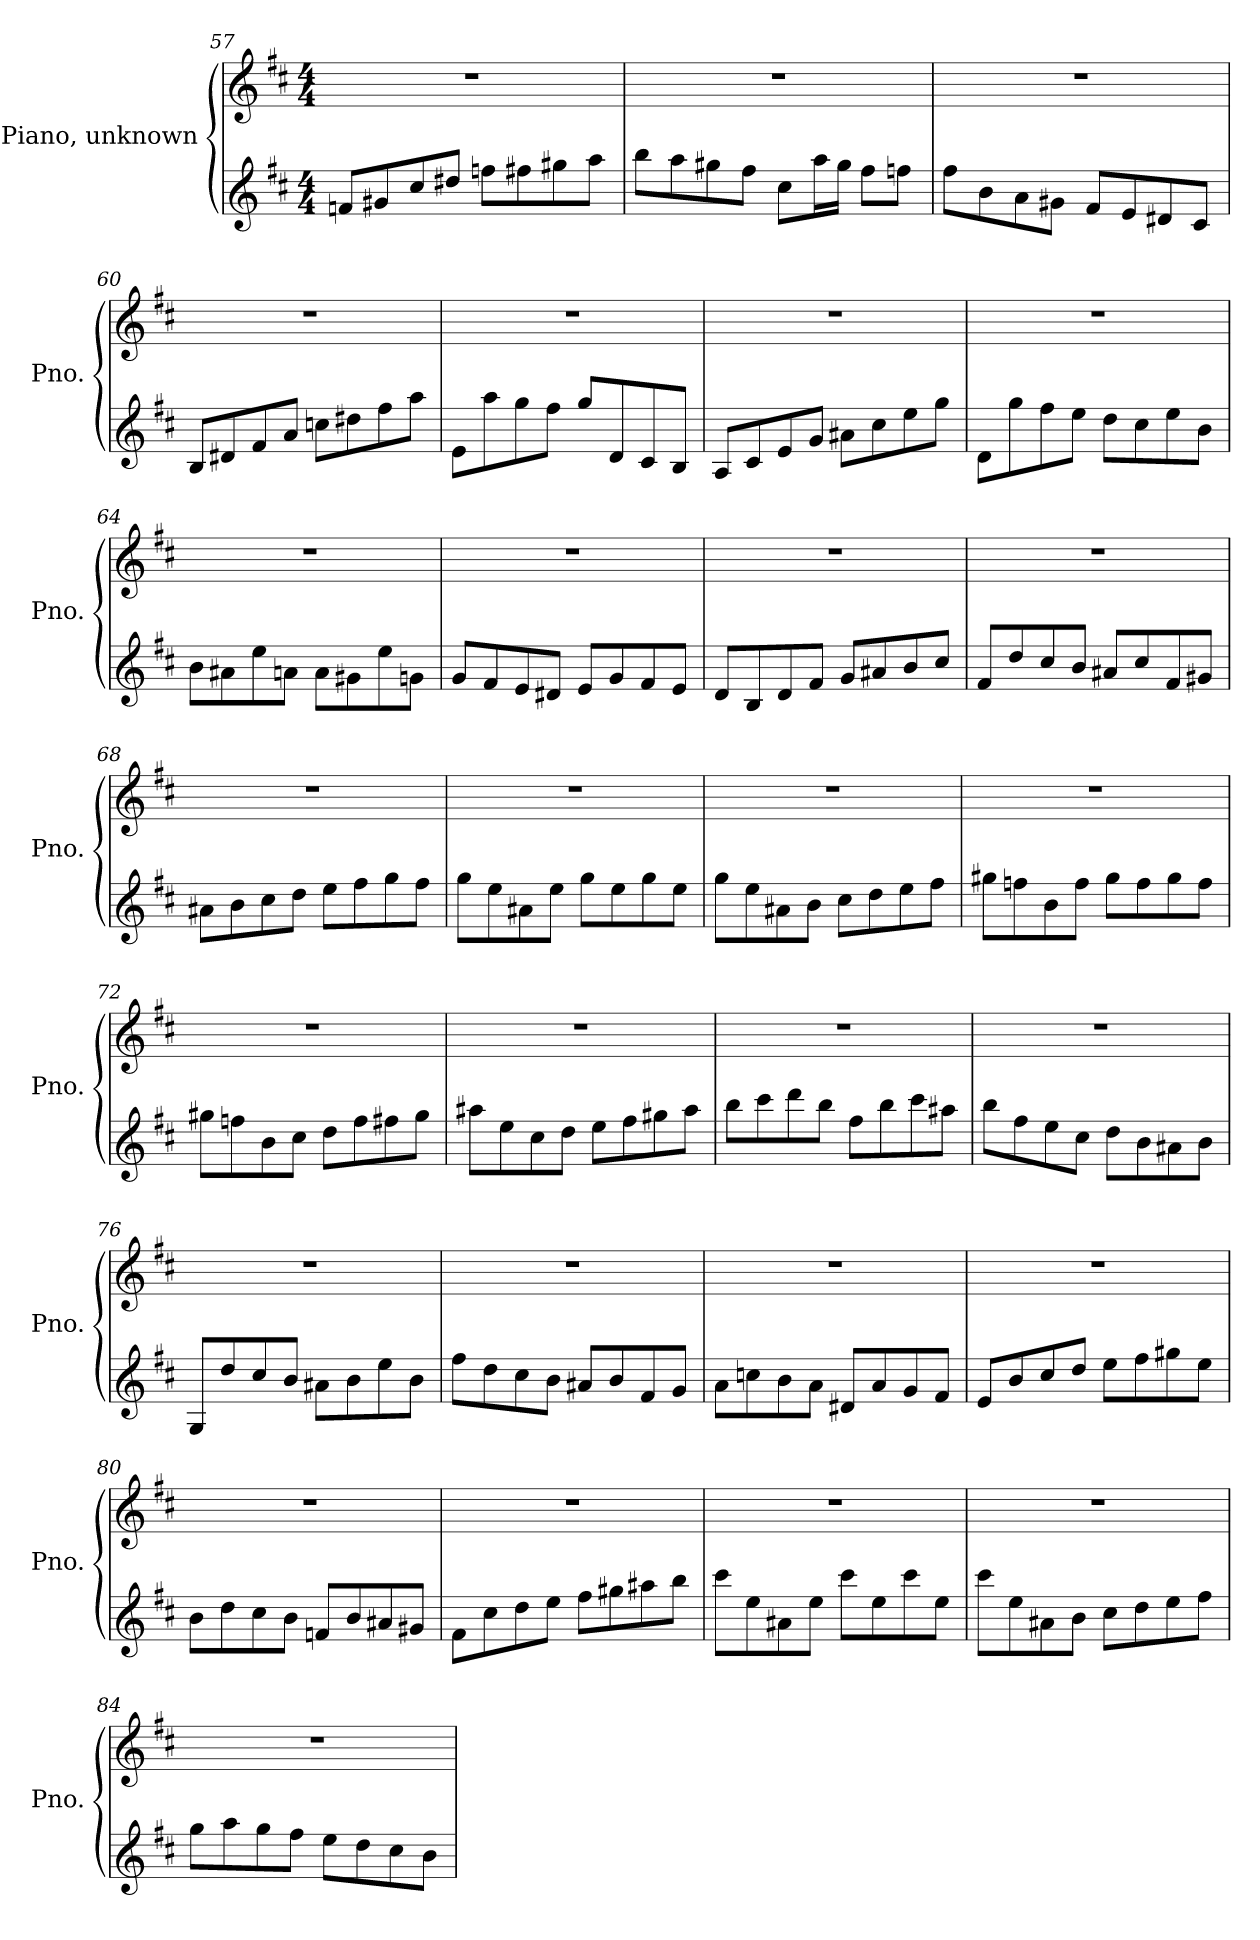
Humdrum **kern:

**kern	**kern
*part1	*part1
*staff2	*staff1
*I"Piano, unknown	*
*I'Pno.	*
!!LO:PB:g=z
*clefG2	*clefG2
*k[f#c#]	*k[f#c#]
*M4/4	*M4/4
=57	=57
8fn/L	1r
8g#X/	.
8cc#/	.
8dd#X/J	.
8ffn\L	.
8ff#X\	.
8gg#X\	.
8aa\J	.
=58	=58
8bb\L	1r
8aa\	.
8gg#X\	.
8ff#\J	.
8cc#\L	.
16aa\L	.
16gg#\JJ	.
8ff#\L	.
8ffn\J	.
=59	=59
8ff#\L	1r
8b\	.
8a\	.
8g#X\J	.
8f#/L	.
8e/	.
8d#X/	.
8c#/J	.
!!LO:LB:g=z
=60	=60
8B/L	1r
8d#X/	.
8f#/	.
8a/J	.
8ccn\L	.
8dd#X\	.
8ff#\	.
8aa\J	.
=61	=61
8e\L	1r
8aa\	.
8gg\	.
8ff#\J	.
8gg/L	.
8d/	.
8c#/	.
8B/J	.
=62	=62
8A/L	1r
8c#/	.
8e/	.
8g/J	.
8a#X\L	.
8cc#\	.
8ee\	.
8gg\J	.
=63	=63
8d\L	1r
8gg\	.
8ff#\	.
8ee\J	.
8dd\L	.
8cc#\	.
8ee\	.
8b\J	.
!!LO:LB:g=z
=64	=64
8b\L	1r
8a#X\	.
8ee\	.
8an\J	.
8a\L	.
8g#X\	.
8ee\	.
8gn\J	.
=65	=65
8g/L	1r
8f#/	.
8e/	.
8d#X/J	.
8e/L	.
8g/	.
8f#/	.
8e/J	.
=66	=66
8d/L	1r
8B/	.
8d/	.
8f#/J	.
8g/L	.
8a#X/	.
8b/	.
8cc#/J	.
=67	=67
8f#/L	1r
8dd/	.
8cc#/	.
8b/J	.
8a#X/L	.
8cc#/	.
8f#/	.
8g#X/J	.
!!LO:LB:g=z
=68	=68
8a#X\L	1r
8b\	.
8cc#\	.
8dd\J	.
8ee\L	.
8ff#\	.
8gg\	.
8ff#\J	.
=69	=69
8gg\L	1r
8ee\	.
8a#X\	.
8ee\J	.
8gg\L	.
8ee\	.
8gg\	.
8ee\J	.
=70	=70
8gg\L	1r
8ee\	.
8a#X\	.
8b\J	.
8cc#\L	.
8dd\	.
8ee\	.
8ff#\J	.
=71	=71
8gg#X\L	1r
8ffn\	.
8b\	.
8ff\J	.
8gg#\L	.
8ff\	.
8gg#\	.
8ff\J	.
!!LO:LB:g=z
=72	=72
8gg#X\L	1r
8ffn\	.
8b\	.
8cc#\J	.
8dd\L	.
8ff\	.
8ff#X\	.
8gg#\J	.
=73	=73
8aa#X\L	1r
8ee\	.
8cc#\	.
8dd\J	.
8ee\L	.
8ff#\	.
8gg#X\	.
8aa#\J	.
=74	=74
8bb\L	1r
8ccc#\	.
8ddd\	.
8bb\J	.
8ff#\L	.
8bb\	.
8ccc#\	.
8aa#X\J	.
=75	=75
8bb\L	1r
8ff#\	.
8ee\	.
8cc#\J	.
8dd\L	.
8b\	.
8a#X\	.
8b\J	.
!!LO:LB:g=z
=76	=76
8G/L	1r
8dd/	.
8cc#/	.
8b/J	.
8a#X\L	.
8b\	.
8ee\	.
8b\J	.
=77	=77
8ff#\L	1r
8dd\	.
8cc#\	.
8b\J	.
8a#X/L	.
8b/	.
8f#/	.
8g/J	.
=78	=78
8a\L	1r
8ccn\	.
8b\	.
8a\J	.
8d#X/L	.
8a/	.
8g/	.
8f#/J	.
=79	=79
8e/L	1r
8b/	.
8cc#/	.
8dd/J	.
8ee\L	.
8ff#\	.
8gg#X\	.
8ee\J	.
!!LO:PB:g=z
=80	=80
8b\L	1r
8dd\	.
8cc#\	.
8b\J	.
8fn/L	.
8b/	.
8a#X/	.
8g#X/J	.
=81	=81
8f#\L	1r
8cc#\	.
8dd\	.
8ee\J	.
8ff#\L	.
8gg#X\	.
8aa#X\	.
8bb\J	.
=82	=82
8ccc#\L	1r
8ee\	.
8a#X\	.
8ee\J	.
8ccc#\L	.
8ee\	.
8ccc#\	.
8ee\J	.
=83	=83
8ccc#\L	1r
8ee\	.
8a#X\	.
8b\J	.
8cc#\L	.
8dd\	.
8ee\	.
8ff#\J	.
!!LO:LB:g=z
=84	=84
8gg\L	1r
8aa\	.
8gg\	.
8ff#\J	.
8ee\L	.
8dd\	.
8cc#\	.
8b\J	.
=	=
*-	*-
